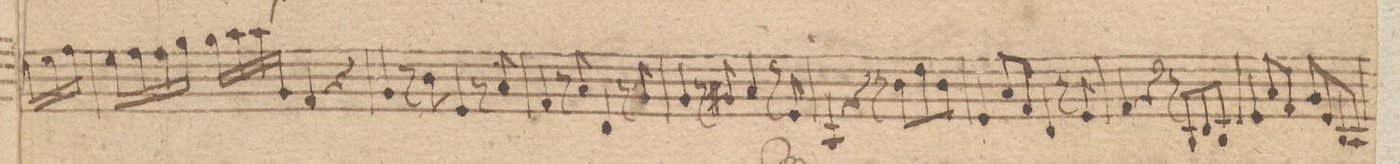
**kern	**dynam
*I"Violino Secundo	*
*clefG2	*
*k[f#]	*
*met(c)	*
*M4/4	*
24dd\LL	.
24ee\	.
24ff#\JJ	.
=37	=37
16ee\LL	.
16ff#\	.
16ff#\	.
16gg\JJ	.
16gg\LL	.
16aa\	.
16aa\	.
16g/JJ	.
4f#/	.
4r	.
=38	=38
4g/	.
8r	.
8b\	.
4e/	.
8r	.
8a/	.
=39	=39
4f#/	.
8r	.
8a/	.
4d/	.
8r	.
8g/	.
=40	=40
4g/	.
8r	.
8g#X/	.
4a/	.
8r	.
8e/	.
=41	=41
4A/	.
4r	.
8r	.
8b\L	.
8dd\	.
8b\J	.
=42	=42
4e/	.
8a/L	.
8f#/J	.
4d/	.
8r	.
8e/	.
=43	=43
4f#/	.
4r	.
8r	.
8B/L	.
8d/	.
8B/J	.
=44	=44
4e/	.
8a/L	.
8f#/J	.
8g/L	.
8e/	.
8B/	.
8A/J	.
=45	=45
*-	*-
